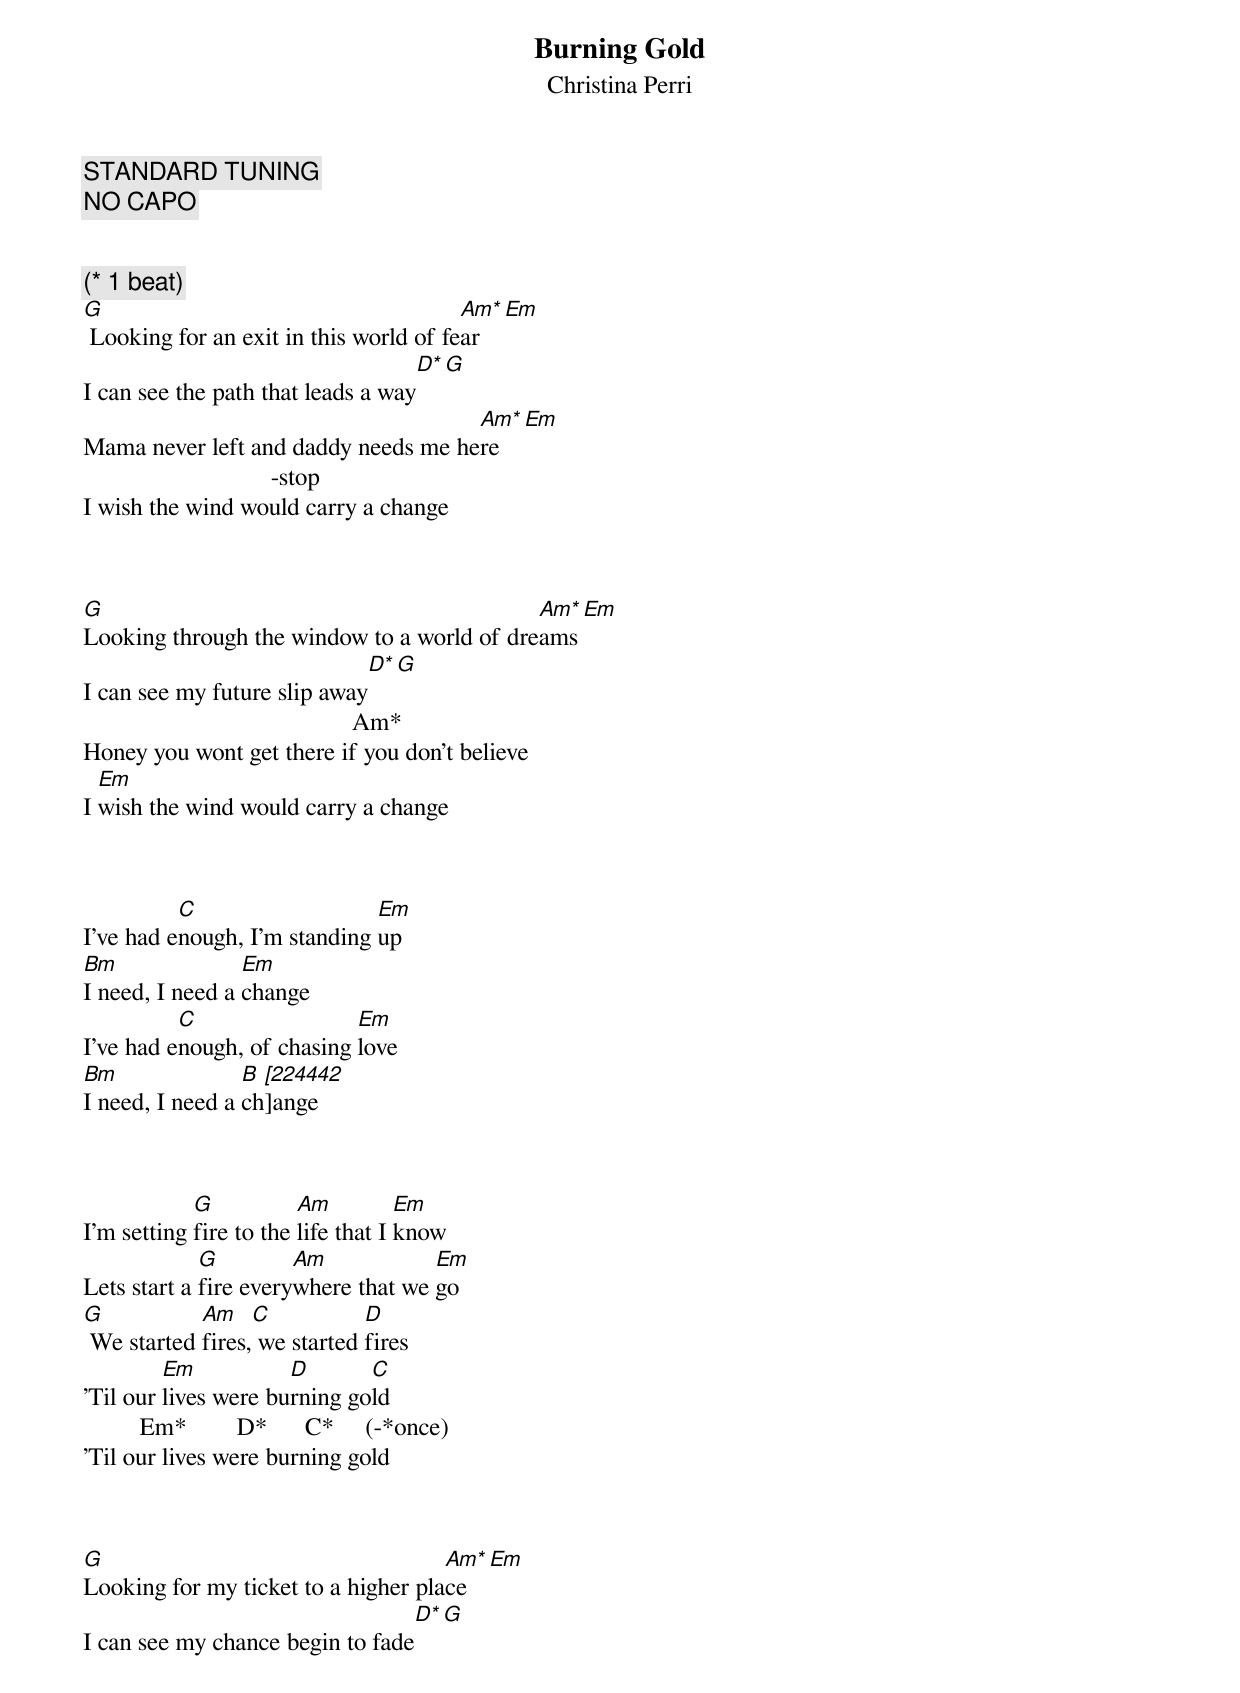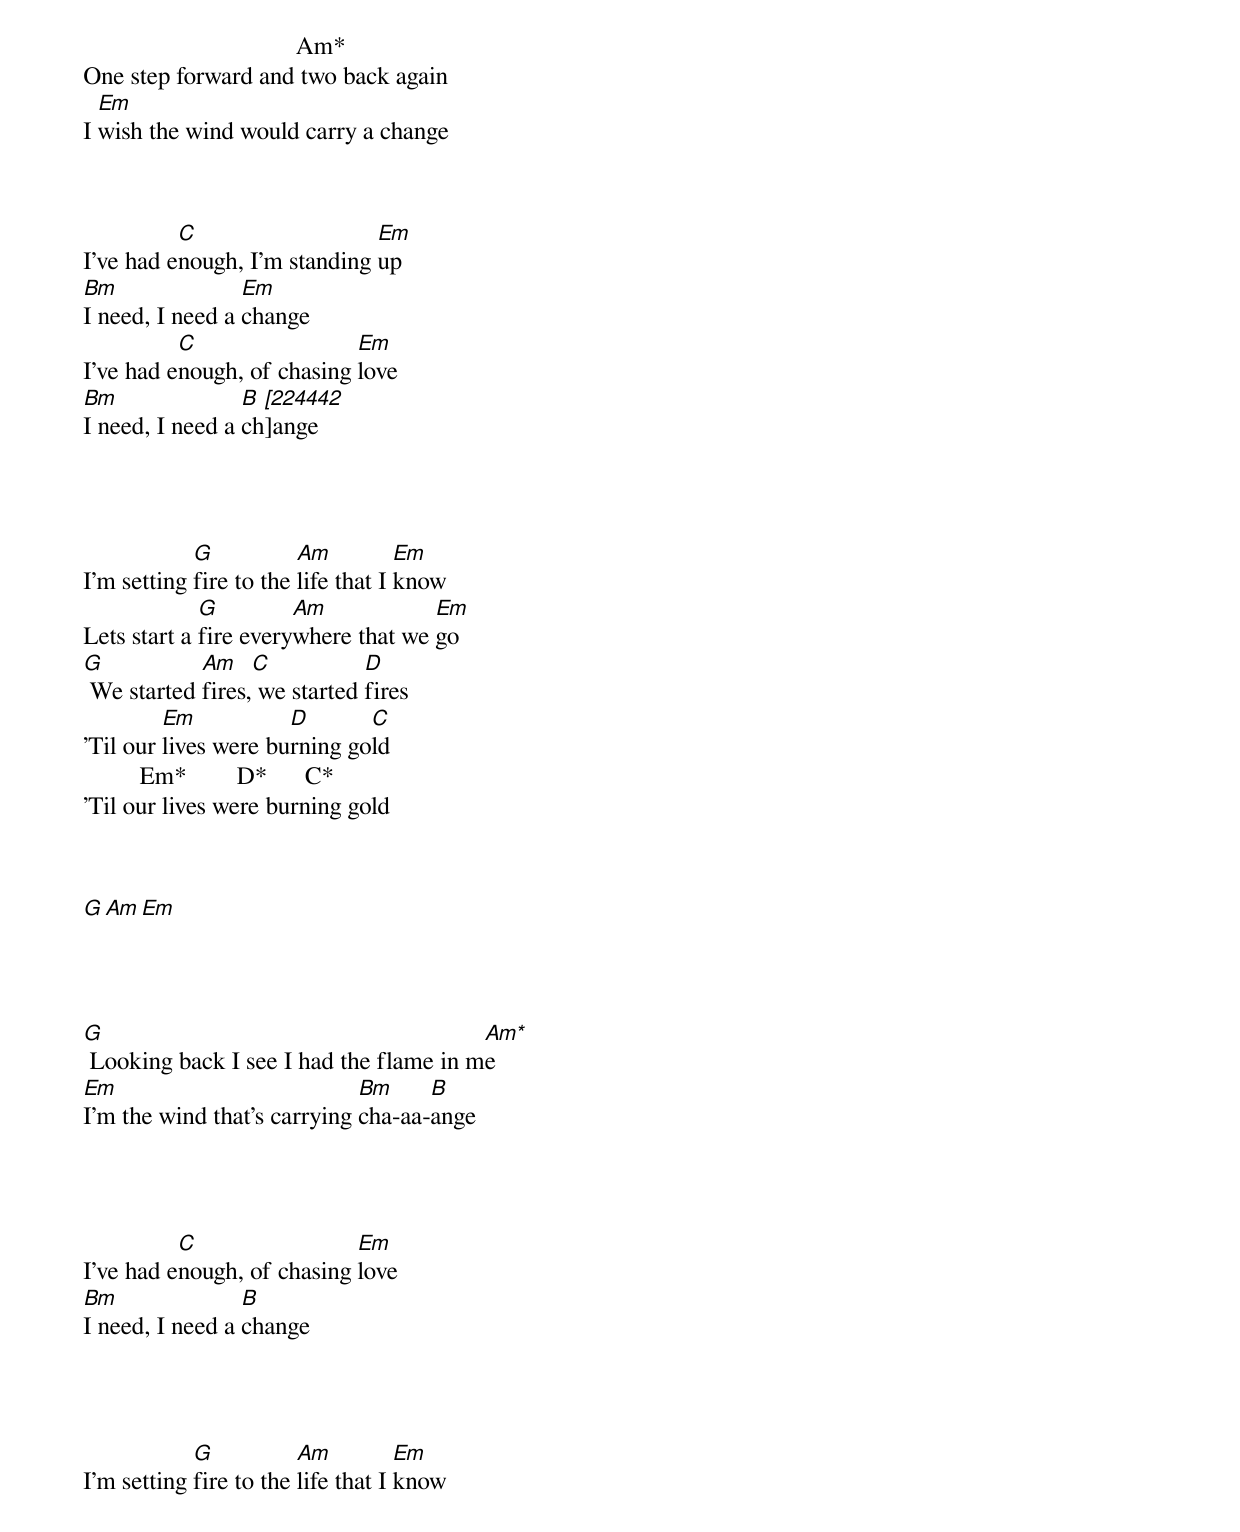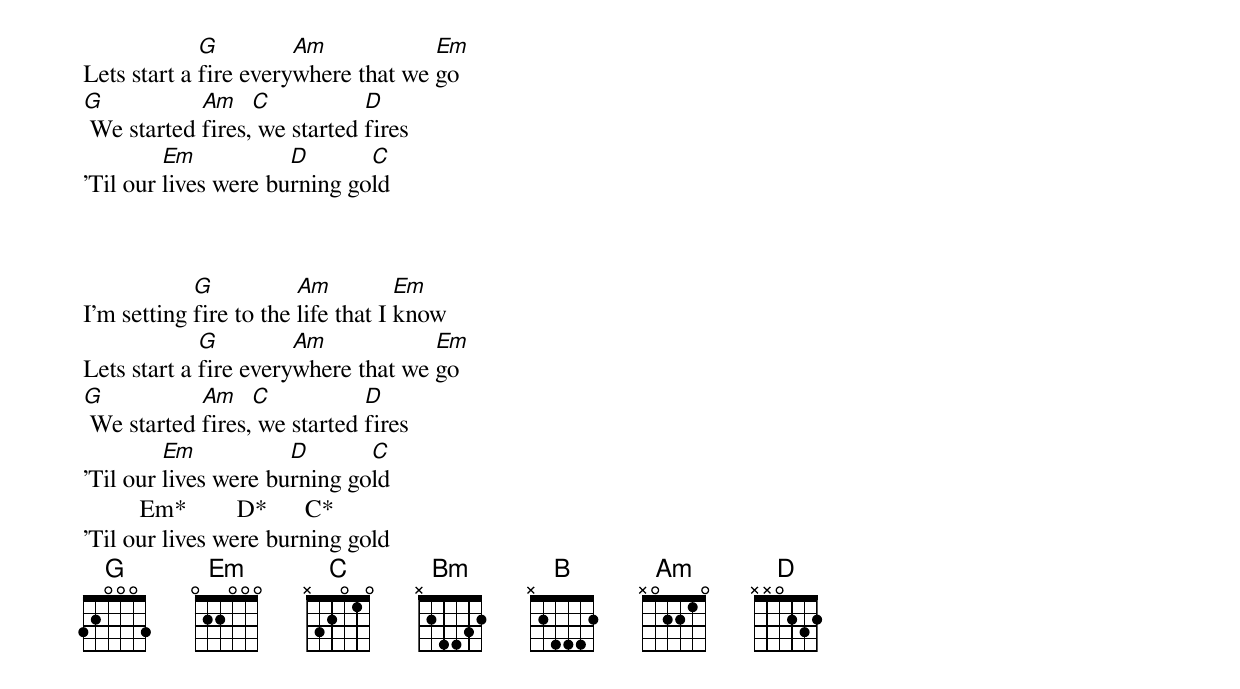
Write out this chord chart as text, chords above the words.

Burning Gold
Christina Perri

STANDARD TUNING
NO CAPO


                                        (* 1 beat)
G                                       Am* Em
 Looking for an exit in this world of fear
                                    D* G
I can see the path that leads a way
                                     Am* Em
Mama never left and daddy needs me here
                              -stop
I wish the wind would carry a change



G                                           Am* Em
Looking through the window to a world of dreams
                               D* G
I can see my future slip away
                                           Am*
Honey you wont get there if you don't believe
  Em
I wish the wind would carry a change



          C                   Em
I've had enough, I'm standing up
Bm               Em
I need, I need a change
          C                 Em
I've had enough, of chasing love
Bm               B [224442]
I need, I need a change



            G           Am          Em
I'm setting fire to the life that I know
             G         Am            Em
Lets start a fire everywhere that we go
G           Am    C           D
 We started fires, we started fires
         Em           D       C
'Til our lives were burning gold
         Em*        D*      C*     (-*once)
'Til our lives were burning gold



G                                    Am* Em
Looking for my ticket to a higher place
                                  D* G
I can see my chance begin to fade
                                  Am*
One step forward and two back again
  Em
I wish the wind would carry a change



          C                   Em
I've had enough, I'm standing up
Bm               Em
I need, I need a change
          C                 Em
I've had enough, of chasing love
Bm               B [224442]
I need, I need a change




            G           Am          Em
I'm setting fire to the life that I know
             G         Am            Em
Lets start a fire everywhere that we go
G           Am    C           D
 We started fires, we started fires
         Em           D       C
'Til our lives were burning gold
         Em*        D*      C*
'Til our lives were burning gold



G   Am Em




G                                       Am*
 Looking back I see I had the flame in me
Em                           Bm     B
I'm the wind that's carrying cha-aa-ange




          C                 Em
I've had enough, of chasing love
Bm               B
I need, I need a change




            G           Am          Em
I'm setting fire to the life that I know
             G         Am            Em
Lets start a fire everywhere that we go
G           Am    C           D
 We started fires, we started fires
         Em           D       C
'Til our lives were burning gold



            G           Am          Em
I'm setting fire to the life that I know
             G         Am            Em
Lets start a fire everywhere that we go
G           Am    C           D
 We started fires, we started fires
         Em           D       C
'Til our lives were burning gold
         Em*        D*      C*
'Til our lives were burning gold
